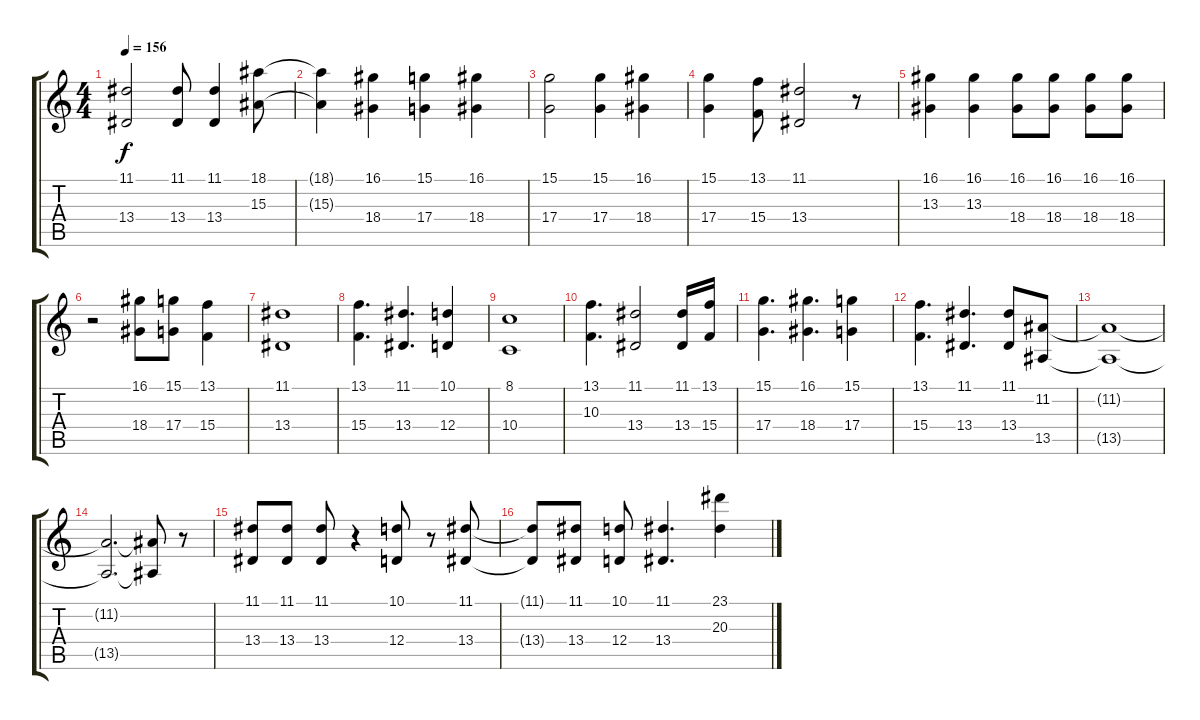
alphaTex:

\track "" {instrument pad1newage}
\staff {score tabs}
\tuning (E4 B3 G3 D3 A2 E2) {hide}
\ts (4 4)
\tempo 156
\clef g2
\ks c
(11.1 13.4).2{dy f} (11.1 13.4).8 (11.1 13.4).4 (18.1 15.3).8 |
(18.1{t} 15.3{t}).4 (16.1 18.4).4 (15.1 17.4).4 (16.1 18.4).4 |
(15.1 17.4).2 (15.1 17.4).4 (16.1 18.4).4 |
(15.1 17.4).4 (13.1 15.4).8 (11.1 13.4).2 r.8 |
(16.1 13.3).4 (16.1 13.3).4 (16.1 18.4).8 (16.1 18.4).8 (16.1 18.4).8 (16.1 18.4).8 |
r.2 (16.1 18.4).8 (15.1 17.4).8 (13.1 15.4).4 |
(11.1 13.4).1{volume 15} |
(13.1 15.4).4{d} (11.1 13.4).4{d} (10.1 12.4).4 |
(8.1 10.4).1 |
(13.1 10.3).4{d} (11.1 13.4).2 (11.1 13.4).16 (13.1 15.4).16 |
(15.1 17.4).4{d} (16.1 18.4).4{d} (15.1 17.4).4 |
(13.1 15.4).4{d} (11.1 13.4).4{d} (11.1 13.4).8 (11.2 13.5).8 |
(11.2{t} 13.5{t}).1 |
(11.2{t} 13.5{t}).2{d} (11.2{t} 13.5{t}).8 r.8 |
(11.1 13.4).8 (11.1 13.4).8 (11.1 13.4).8 r.4 (10.1 12.4).8 r.8 (11.1 13.4).8 |
(11.1{t} 13.4{t}).8 (11.1 13.4).8 (10.1 12.4).8 (11.1 13.4).4{d} (23.1 20.3).4
